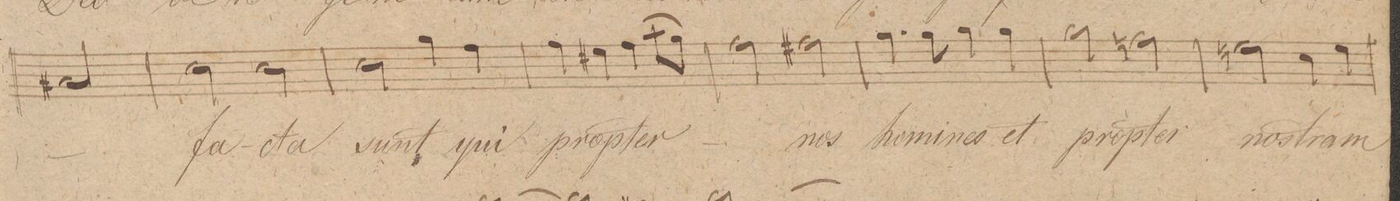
**kern	**text	**dynam
*I"Canto.	*	*
*clefC1	*	*
*k[]	*	*
*met(c)	*	*
*M2/2	*	*
2f#X/	-a	.
=48	=48	=48
2a\	fa-	.
2a\	-cta	.
=49	=49	=49
2a\	sunt	.
4ee\	qui	.
4dd\	.	.
=50	=50	=50
4dd\	pro-	.
4cc#X\	.	.
(4dd\	-pter	.
8ff\L	.	.
8ee\J)	.	.
=51	=51	=51
2dd\	.	.
2dd#X\	nos	.
=52	=52	=52
4.ee\	ho-	.
8ee\	-mi-	.
4ee\	-nes	.
4ee\	et	.
=53	=53	=53
2ee\	pro-	.
2ddn\	-pter	.
=54	=54	=54
2ccn\	no-	.
4a\	-stram	.
4cc\	.	.
=55	=55	=55
*-	*-	*-
